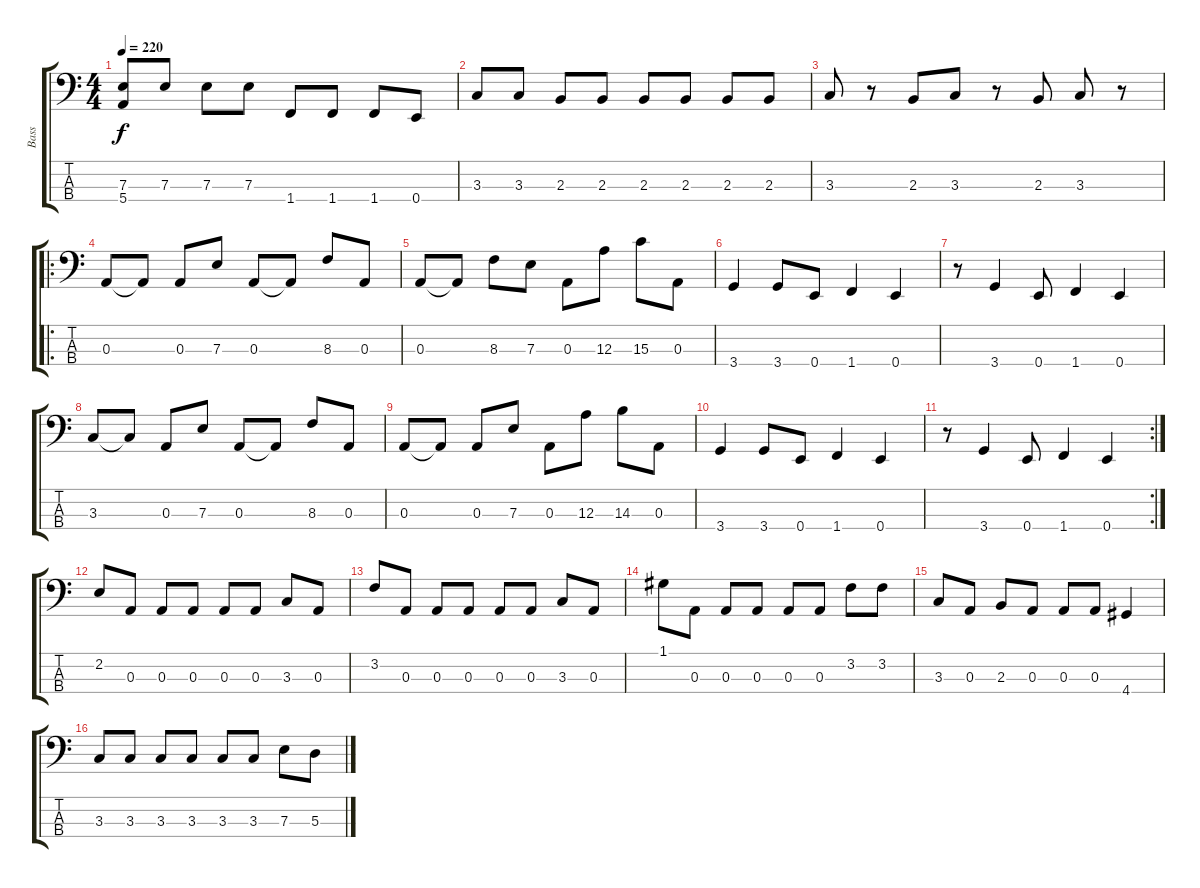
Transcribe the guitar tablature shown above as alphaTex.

\track ("Bass" "Bass") {instrument electricbasspick}
\staff {score tabs}
\tuning (G2 D2 A1 E1) {hide}
\ts (4 4)
\tempo 220
\clef f4
\ks c
(7.3 5.4).8{dy f} 7.3.8 7.3.8 7.3.8 1.4.8 1.4.8 1.4.8 0.4.8 |
3.3.8 3.3.8 2.3.8 2.3.8 2.3.8 2.3.8 2.3.8 2.3.8 |
3.3.8 r.8 2.3.8 3.3.8 r.8 2.3.8 3.3.8 r.8 |
\ro
0.3.8 0.3{t}.8 0.3.8 7.3.8 0.3.8 0.3{t}.8 8.3.8 0.3.8 |
0.3.8 0.3{t}.8 8.3.8 7.3.8 0.3.8 12.3.8 15.3.8 0.3.8 |
3.4.4 3.4.8 0.4.8 1.4.4 0.4.4 |
r.8 3.4.4 0.4.8 1.4.4 0.4.4 |
3.3.8 3.3{t}.8 0.3.8 7.3.8 0.3.8 0.3{t}.8 8.3.8 0.3.8 |
0.3.8 0.3{t}.8 0.3.8 7.3.8 0.3.8 12.3.8 14.3.8 0.3.8 |
3.4.4 3.4.8 0.4.8 1.4.4 0.4.4 |
\rc 2
r.8 3.4.4 0.4.8 1.4.4 0.4.4 |
2.2.8 0.3.8 0.3.8 0.3.8 0.3.8 0.3.8 3.3.8 0.3.8 |
3.2.8 0.3.8 0.3.8 0.3.8 0.3.8 0.3.8 3.3.8 0.3.8 |
1.1.8 0.3.8 0.3.8 0.3.8 0.3.8 0.3.8 3.2.8 3.2.8 |
3.3.8 0.3.8 2.3.8 0.3.8 0.3.8 0.3.8 4.4.4 |
3.3.8 3.3.8 3.3.8 3.3.8 3.3.8 3.3.8 7.3.8 5.3.8
